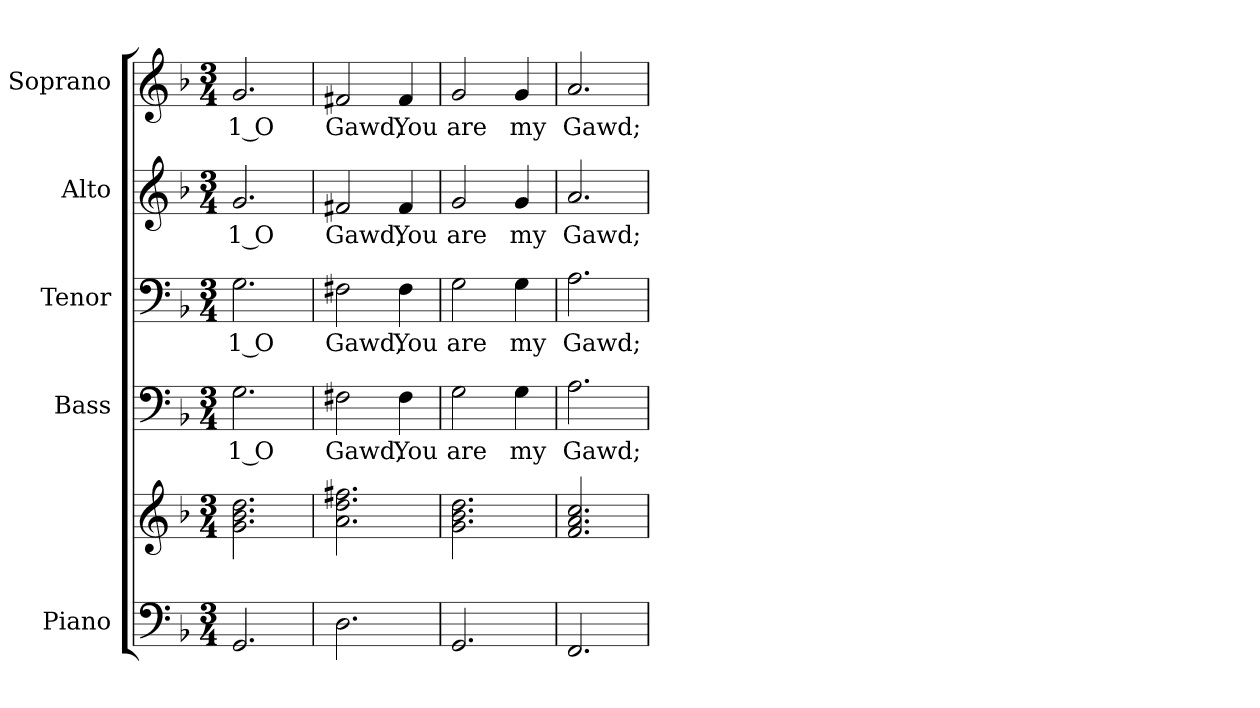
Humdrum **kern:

**kern	**kern	**kern	**text	**kern	**text	**kern	**text	**kern	**text
*part5	*part5	*part4	*part4	*part3	*part3	*part2	*part2	*part1	*part1
*staff6	*staff5	*staff4	*staff4	*staff3	*staff3	*staff2	*staff2	*staff1	*staff1
*I"Piano	*	*I"Bass	*	*I"Tenor	*	*I"Alto	*	*I"Soprano	*
*I'Pno.	*	*I'B.	*	*I'T.	*	*I'A.	*	*I'S.	*
!!LO:PB:g=z
*clefF4	*clefG2	*clefF4	*	*clefF4	*	*clefG2	*	*clefG2	*
*k[b-]	*k[b-]	*k[b-]	*	*k[b-]	*	*k[b-]	*	*k[b-]	*
*F:	*F:	*F:	*	*F:	*	*F:	*	*F:	*
*M3/4	*M3/4	*M3/4	*	*M3/4	*	*M3/4	*	*M3/4	*
*MM165	*MM165	*MM165	*	*MM165	*	*MM165	*	*MM165	*
=1	=1	=1	=1	=1	=1	=1	=1	=1	=1
!	!	!	!LO:LY:b:color=#000000	!	!	!	!	!	!
!	!	!	!	!	!LO:LY:b:color=#000000	!	!	!	!
!	!	!	!	!	!	!	!LO:LY:b:color=#000000	!	!
!	!	!	!	!	!	!	!	!	!LO:LY:b:color=#000000
2.GGi/	2.gi\ 2.b-i 2.ddi	2.Gi\	1 O	2.Gi\	1 O	2.gi/	1 O	2.gi/	1 O
=2	=2	=2	=2	=2	=2	=2	=2	=2	=2
!	!	!	!LO:LY:b:color=#000000	!	!	!	!	!	!
!	!	!	!	!	!LO:LY:b:color=#000000	!	!	!	!
!	!	!	!	!	!	!	!LO:LY:b:color=#000000	!	!
!	!	!	!	!	!	!	!	!	!LO:LY:b:color=#000000
2.Di\	2.ai\ 2.ddi 2.ff#Xi	2F#Xi\	Gawd,	2F#Xi\	Gawd,	2f#Xi/	Gawd,	2f#Xi/	Gawd,
!	!	!	!LO:LY:b:color=#000000	!	!	!	!	!	!
!	!	!	!	!	!LO:LY:b:color=#000000	!	!	!	!
!	!	!	!	!	!	!	!LO:LY:b:color=#000000	!	!
!	!	!	!	!	!	!	!	!	!LO:LY:b:color=#000000
.	.	4F#i\	You	4F#i\	You	4f#i/	You	4f#i/	You
=3	=3	=3	=3	=3	=3	=3	=3	=3	=3
!	!	!	!LO:LY:b:color=#000000	!	!	!	!	!	!
!	!	!	!	!	!LO:LY:b:color=#000000	!	!	!	!
!	!	!	!	!	!	!	!LO:LY:b:color=#000000	!	!
!	!	!	!	!	!	!	!	!	!LO:LY:b:color=#000000
2.GGi/	2.gi\ 2.b-i 2.ddi	2Gi\	are	2Gi\	are	2gi/	are	2gi/	are
!	!	!	!LO:LY:b:color=#000000	!	!	!	!	!	!
!	!	!	!	!	!LO:LY:b:color=#000000	!	!	!	!
!	!	!	!	!	!	!	!LO:LY:b:color=#000000	!	!
!	!	!	!	!	!	!	!	!	!LO:LY:b:color=#000000
.	.	4Gi\	my	4Gi\	my	4gi/	my	4gi/	my
=4	=4	=4	=4	=4	=4	=4	=4	=4	=4
!	!	!	!LO:LY:b:color=#000000	!	!	!	!	!	!
!	!	!	!	!	!LO:LY:b:color=#000000	!	!	!	!
!	!	!	!	!	!	!	!LO:LY:b:color=#000000	!	!
!	!	!	!	!	!	!	!	!	!LO:LY:b:color=#000000
2.FFi/	2.fi/ 2.ai 2.cci	2.Ai\	Gawd;	2.Ai\	Gawd;	2.ai/	Gawd;	2.ai/	Gawd;
=	=	=	=	=	=	=	=	=	=
*-	*-	*-	*-	*-	*-	*-	*-	*-	*-
